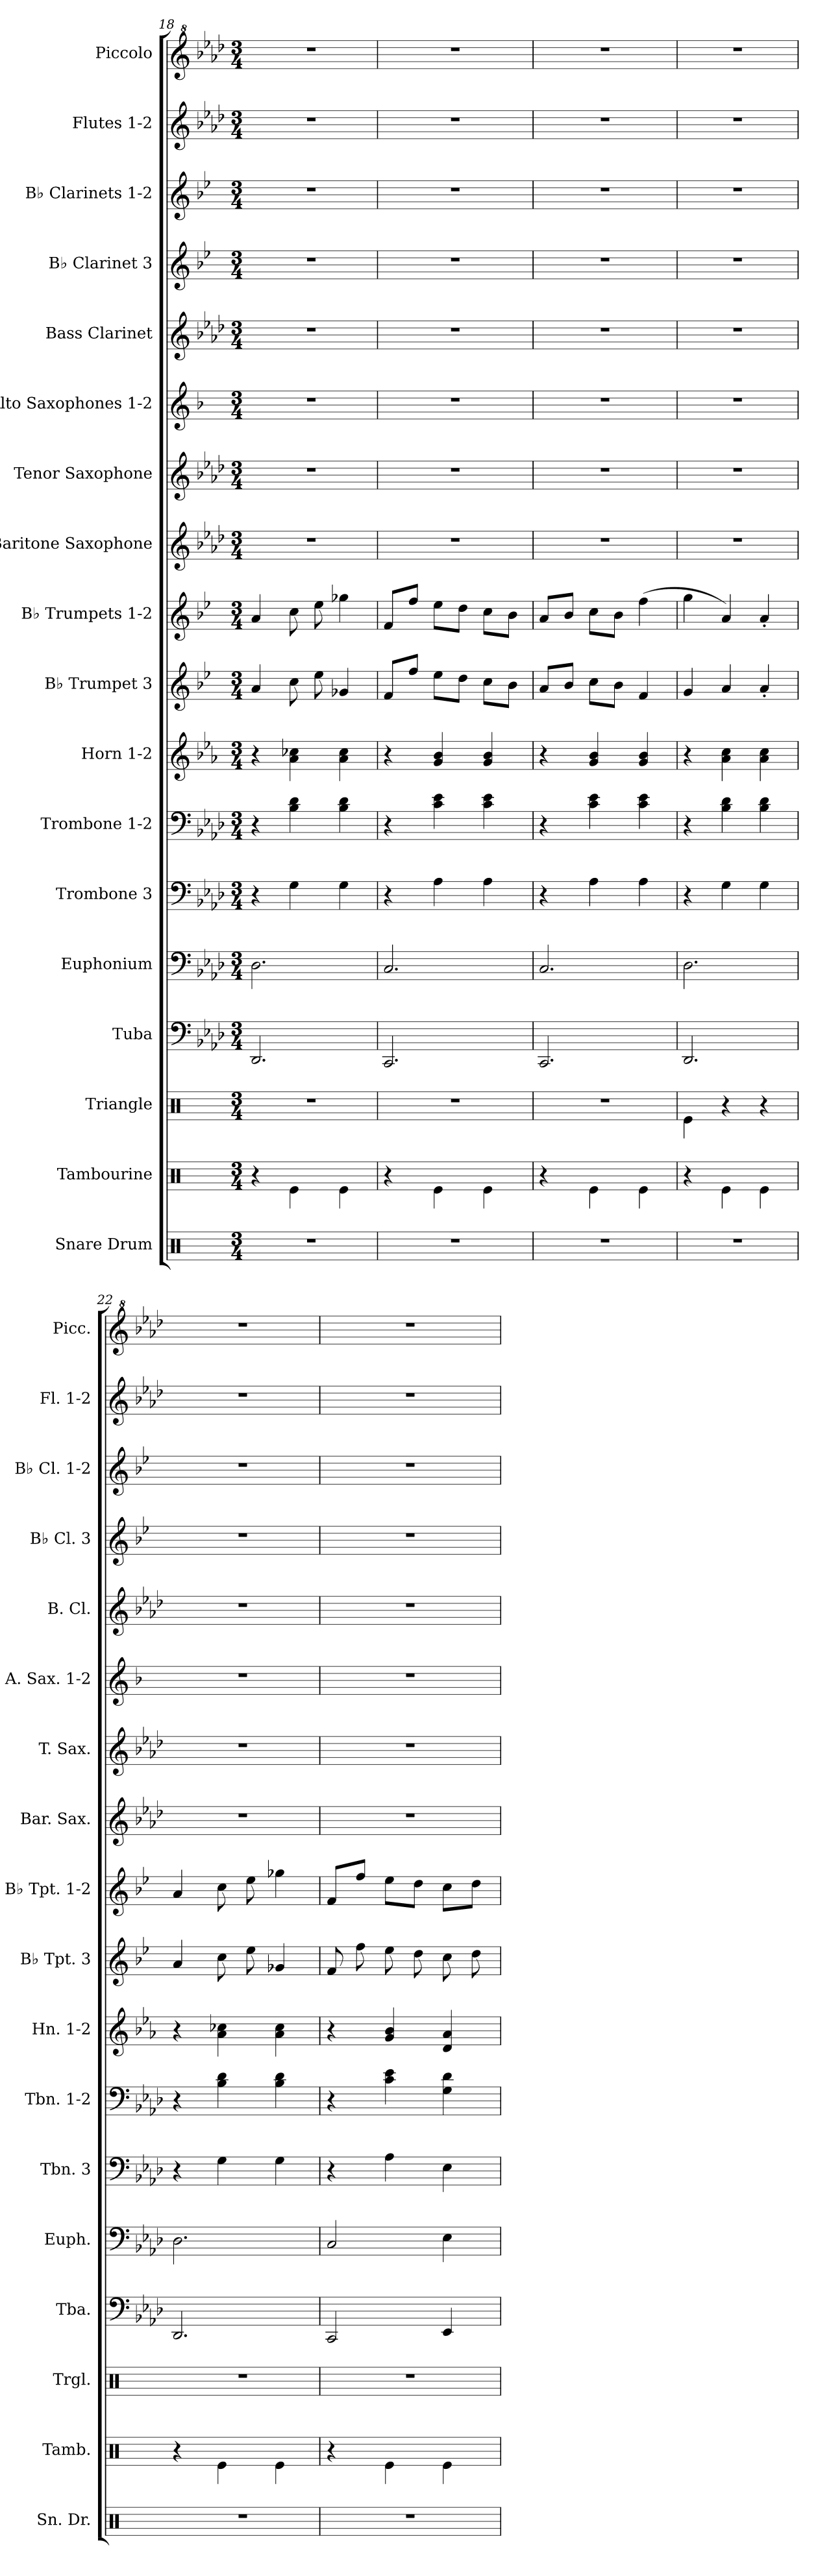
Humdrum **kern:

**kern	**kern	**kern	**kern	**kern	**kern	**kern	**kern	**kern	**kern	**kern	**kern	**kern	**kern	**kern	**kern	**kern	**kern
*part18	*part17	*part16	*part15	*part14	*part13	*part12	*part11	*part10	*part9	*part8	*part7	*part6	*part5	*part4	*part3	*part2	*part1
*staff18	*staff17	*staff16	*staff15	*staff14	*staff13	*staff12	*staff11	*staff10	*staff9	*staff8	*staff7	*staff6	*staff5	*staff4	*staff3	*staff2	*staff1
*I"Snare Drum	*I"Tambourine	*I"Triangle	*I"Tuba	*I"Euphonium	*I"Trombone 3	*I"Trombone 1-2	*I"Horn 1-2	*I"B♭ Trumpet 3	*I"B♭ Trumpets 1-2	*I"Baritone Saxophone	*I"Tenor Saxophone	*I"Alto Saxophones 1-2	*I"Bass Clarinet	*I"B♭ Clarinet 3	*I"B♭ Clarinets 1-2	*I"Flutes 1-2	*I"Piccolo
*I'Sn. Dr.	*I'Tamb.	*I'Trgl.	*I'Tba.	*I'Euph.	*I'Tbn. 3	*I'Tbn. 1-2	*I'Hn. 1-2	*I'B♭ Tpt. 3	*I'B♭ Tpt. 1-2	*I'Bar. Sax.	*I'T. Sax.	*I'A. Sax. 1-2	*I'B. Cl.	*I'B♭ Cl. 3	*I'B♭ Cl. 1-2	*I'Fl. 1-2	*I'Picc.
*clefX	*clefX	*clefX	*clefF4	*clefF4	*clefF4	*clefF4	*clefG2	*clefG2	*clefG2	*clefG2	*clefG2	*clefG2	*clefG2	*clefG2	*clefG2	*clefG2	*clefG^2
*	*	*	*	*	*	*	*ITrd4c7	*ITrd1c2	*ITrd1c2	*ITrd12c21	*ITrd8c14	*ITrd5c9	*ITrd8c14	*ITrd1c2	*ITrd1c2	*	*ITrd-7c-12
*k[]	*k[]	*k[]	*k[b-e-a-d-]	*k[b-e-a-d-]	*k[b-e-a-d-]	*k[b-e-a-d-]	*k[b-e-a-d-]	*k[b-e-a-d-]	*k[b-e-a-d-]	*k[b-e-a-d-]	*k[b-e-a-d-]	*k[b-e-a-d-]	*k[b-e-a-d-]	*k[b-e-a-d-]	*k[b-e-a-d-]	*k[b-e-a-d-]	*k[b-e-a-d-]
*M3/4	*M3/4	*M3/4	*M3/4	*M3/4	*M3/4	*M3/4	*M3/4	*M3/4	*M3/4	*M3/4	*M3/4	*M3/4	*M3/4	*M3/4	*M3/4	*M3/4	*M3/4
=18	=18	=18	=18	=18	=18	=18	=18	=18	=18	=18	=18	=18	=18	=18	=18	=18	=18
2.r	4r	2.r	2.DD-/	2.D-\	4r	4r	4r	4g/	4g/	2.r	2.r	2.r	2.r	2.r	2.r	2.r	2.r
.	4Re\	.	.	.	4G\	4B-\ 4d-\	4d-\ 4f-X\	8b-\	8b-\	.	.	.	.	.	.	.	.
.	.	.	.	.	.	.	.	8dd-\	8dd-\	.	.	.	.	.	.	.	.
.	4Re\	.	.	.	4G\	4B-\ 4d-\	4d-\ 4f-\	4f-X/	4ff-X\	.	.	.	.	.	.	.	.
=19	=19	=19	=19	=19	=19	=19	=19	=19	=19	=19	=19	=19	=19	=19	=19	=19	=19
2.r	4r	2.r	2.CC/	2.C/	4r	4r	4r	8e-/L	8e-/L	2.r	2.r	2.r	2.r	2.r	2.r	2.r	2.r
.	.	.	.	.	.	.	.	8ee-\J	8ee-\J	.	.	.	.	.	.	.	.
.	4Re\	.	.	.	4A-\	4c\ 4e-\	4c/ 4e-/	8dd-\L	8dd-\L	.	.	.	.	.	.	.	.
.	.	.	.	.	.	.	.	8cc\J	8cc\J	.	.	.	.	.	.	.	.
.	4Re\	.	.	.	4A-\	4c\ 4e-\	4c/ 4e-/	8b-\L	8b-\L	.	.	.	.	.	.	.	.
.	.	.	.	.	.	.	.	8a-\J	8a-\J	.	.	.	.	.	.	.	.
=20	=20	=20	=20	=20	=20	=20	=20	=20	=20	=20	=20	=20	=20	=20	=20	=20	=20
2.r	4r	2.r	2.CC/	2.C/	4r	4r	4r	8g/L	8g/L	2.r	2.r	2.r	2.r	2.r	2.r	2.r	2.r
.	.	.	.	.	.	.	.	8a-\J	8a-\J	.	.	.	.	.	.	.	.
.	4Re\	.	.	.	4A-\	4c\ 4e-\	4c/ 4e-/	8b-\L	8b-\L	.	.	.	.	.	.	.	.
.	.	.	.	.	.	.	.	8a-\J	8a-\J	.	.	.	.	.	.	.	.
.	4Re\	.	.	.	4A-\	4c\ 4e-\	4c/ 4e-/	4e-/	(4ee-\	.	.	.	.	.	.	.	.
=21	=21	=21	=21	=21	=21	=21	=21	=21	=21	=21	=21	=21	=21	=21	=21	=21	=21
2.r	4r	4Re\	2.DD-/	2.D-\	4r	4r	4r	4f/	4ff\	2.r	2.r	2.r	2.r	2.r	2.r	2.r	2.r
.	4Re\	4r	.	.	4G\	4B-\ 4d-\	4d-\ 4f\	4g/	4g/)	.	.	.	.	.	.	.	.
.	4Re\	4r	.	.	4G\	4B-\ 4d-\	4d-\ 4f\	4g'/	4g'/	.	.	.	.	.	.	.	.
=22	=22	=22	=22	=22	=22	=22	=22	=22	=22	=22	=22	=22	=22	=22	=22	=22	=22
2.r	4r	2.r	2.DD-/	2.D-\	4r	4r	4r	4g/	4g/	2.r	2.r	2.r	2.r	2.r	2.r	2.r	2.r
.	4Re\	.	.	.	4G\	4B-\ 4d-\	4d-\ 4f-X\	8b-\	8b-\	.	.	.	.	.	.	.	.
.	.	.	.	.	.	.	.	8dd-\	8dd-\	.	.	.	.	.	.	.	.
.	4Re\	.	.	.	4G\	4B-\ 4d-\	4d-\ 4f-\	4f-X/	4ff-X\	.	.	.	.	.	.	.	.
=23	=23	=23	=23	=23	=23	=23	=23	=23	=23	=23	=23	=23	=23	=23	=23	=23	=23
2.r	4r	2.r	2CC/	2C/	4r	4r	4r	8e-/	8e-/L	2.r	2.r	2.r	2.r	2.r	2.r	2.r	2.r
.	.	.	.	.	.	.	.	8ee-\	8ee-\J	.	.	.	.	.	.	.	.
.	4Re\	.	.	.	4A-\	4c\ 4e-\	4c/ 4e-/	8dd-\	8dd-\L	.	.	.	.	.	.	.	.
.	.	.	.	.	.	.	.	8cc\	8cc\J	.	.	.	.	.	.	.	.
.	4Re\	.	4EE-/	4E-\	4E-\	4G\ 4d-\	4G/ 4d-/	8b-\	8b-\L	.	.	.	.	.	.	.	.
.	.	.	.	.	.	.	.	8cc\	8cc\J	.	.	.	.	.	.	.	.
=	=	=	=	=	=	=	=	=	=	=	=	=	=	=	=	=	=
*-	*-	*-	*-	*-	*-	*-	*-	*-	*-	*-	*-	*-	*-	*-	*-	*-	*-
